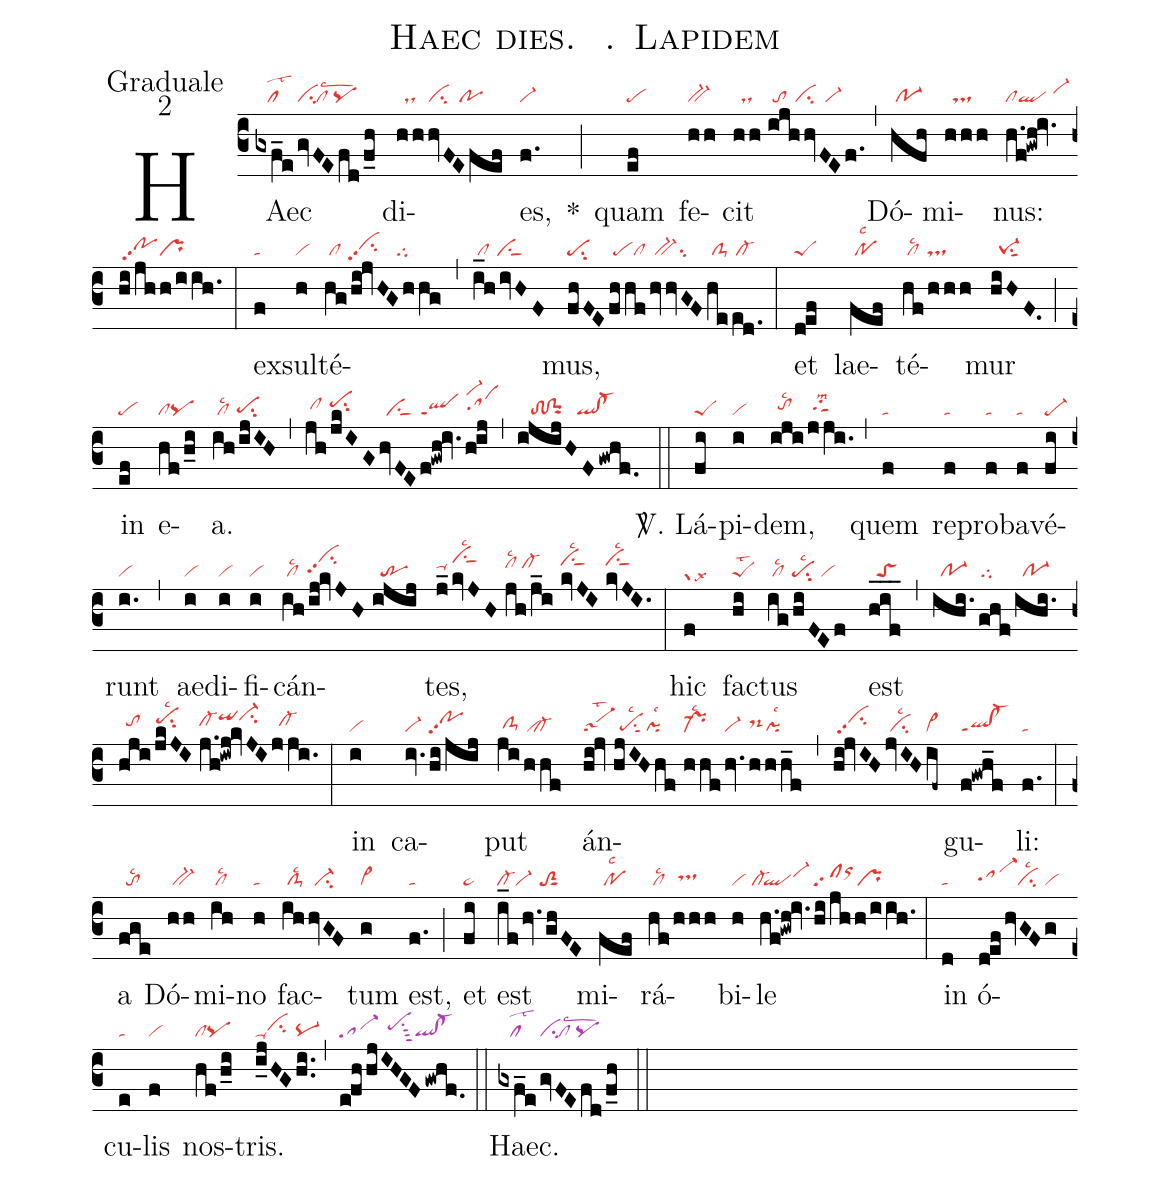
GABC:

name:Haec dies. ℣. Lapidem;
office-part:Graduale;
mode:2;
nabc-lines:1;
%%
(c3) HAec(gxf_e|///cllst2|/gvFEfd/f_h|cilscw3``````````cl/pq) di(hhhvFE/fef|//ds///ci//po)es,(f.|vi-) *(;)
quam(ef|pe) fe(hh|bv-)cit(hh//ijhhvFEf.|//ds/////to//ci//vi-) (,)
Dó(hfh|/po-1)mi(hhh|//ts)nus:(h.f!gwh!iv.|clql/vi-hi|hi/jhh/iih.|/pohhpp2pr) (:)
ex(f|ta)sul(h|vi)té(hg/hi!jvHG/hhg|/cl//vihhpp2su2////tg)(,)
(i_h/ivHF|/cl//ciS)mus,(fhFE|pesu2|/fhhf|/pecl|/hvvGF|/bv-su2|/heed.|/clS-/cl-) (:)
et(d!ef|peS) lae(fef|/polsc2)té(hf/hhh|/cllsc2//ts)mur(hiHF.|//pe-1su1sut1) (;)
in(ef|pe) e(hf/h_i|clpq)a.(ih/ijIH|/cllsc2//pehgsu2) (,)
(jh/jkIG|/clhh//pehisu2|/hvFE|//ciS|/f!gwh!iv./h!ij|qlppt1/vi-hm````sahh) (,) (ijijHF/gwhf.[nv:\definecolor{gregoriocolor}{RGB}{229,53,44}]|///to!ciG///ql!cl-) (::)

<sp>V/</sp>. Lá(fi|peS)pi(i|vi)dem,(iji/jji.|//tohhlsc2/////tgShhlsm2) (,)
quem(f|ta) re(f|ta)pro(f|ta)ba(f|ta)vé(fi|pe-)runt(i.|vi) (,)
ae(i|vi)di(i|vi)fi(i|vi)cán(ih|/cllsc2|/ij!kvJH|vihkpp2su2|//ijij|//tr)tes,(j_kvJH|ta-hi/ciShklsc2|//jh/j_i|clhilsc2/cl-hi|//kvJI|ciShjlsc2|//kvJI.|ciShjlsc2) (:)
hic(f|grlsx6) fac(hi|peSlst2)tus(ig/hiFEf|/cllsc2//pesu2lsc2/vi)
est(hif___|//toS) (,) (ihi./ghf|//po-1///tg|/ihi.|//po-1|//hji/jkJI|//tohh////pehisu2lsc2|//j.h!iwj!kvJI|cl-hhqihjci-hj|/jji.|//cl-hh) (:)
in(i|vi) ca(iv.hi/jij|vi-//pohipp2)put(ji/hhf|/clS-hg/vi``cl-)
án(hi!jv|sa-1lst2|//hjIH/hf|/pesu1sut1lsc2pilsc2|//hhf|pr-lsc2|/hv.hhh_f|vi-//ds-hhpilsc2)(,)
(hi!jvIH|/vihipp2su2|/jvIH|/cilsc2|/if~|cl~)gu(f!gwh_f|ql!cl-ppt1)li:(f.|ta) (:)
a(fge|//tolsc2) Dó(hh|/bv-)mi(ih|/cllsc2)no(h|ta) fac(ihhvGF|/clS-lsc2//ci-)tum(g|vi>) est,(f.|ta) (;)
et(fi|pe~) est(i_f/hv.ghFE|cl-vi-//toS2sut1)
mi(fef|/polsc2)rá(hf/hhh|/cllsc2///tshh)bi(h|vi)le(h.f!gwh!iv.|``cl-``qlvi-hi|hi/jhh/iih.|sforhjpr) (:)
in(d|ta) ó(d!ef|sa-hh|/hvGFg|///cilsc2/vi)cu(e|ta)lis(f|vi)
nos(hf/h_i|clpq)tris.(i_jHG/hi..[nv:\definecolor{gregoriocolor}{RGB}{180,57,179}]|ta-cihh/pq-) (,) (e!fh|sa-|hjIHGFgwhf.|/////pehhsu1sut3ql!cl-) (::)

Haec.(gxf_e|///cllst2|/gvFEfd/f_h|cilscw3``````````cl/pq) (::)
